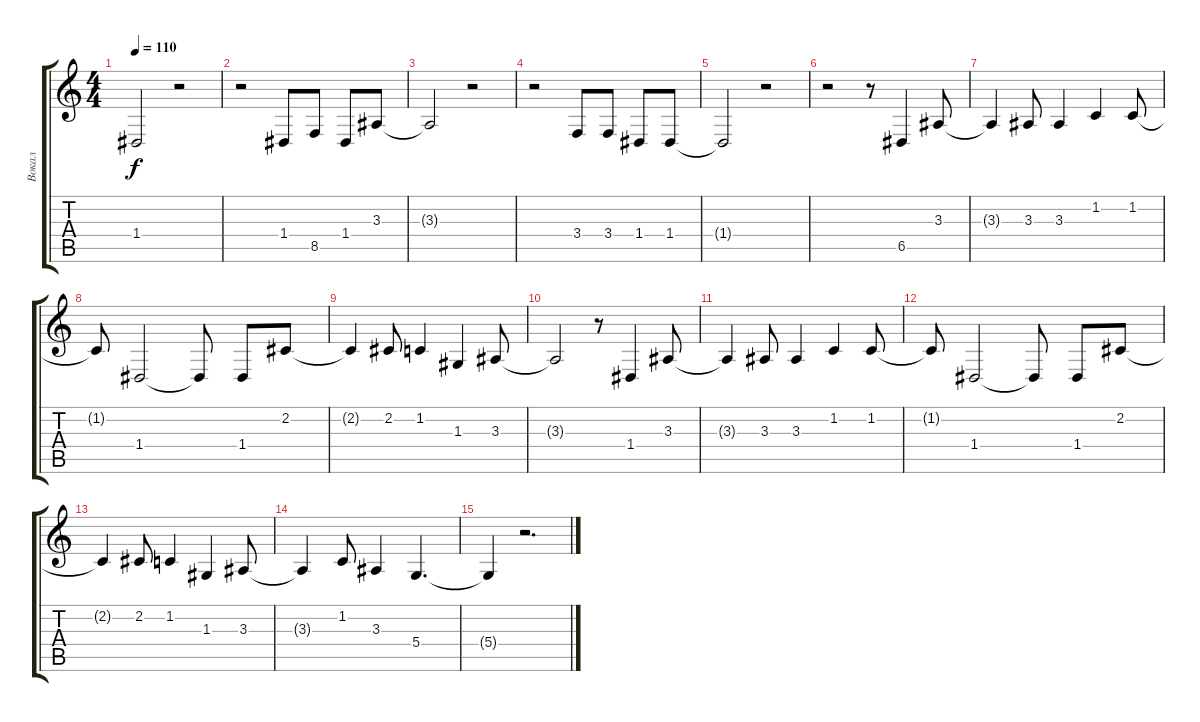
\track ("Вокал" "Вокал") {instrument lead1square}
\staff {score tabs}
\tuning (E4 B3 G3 D3 A2 E2) {hide}
\ts (4 4)
\tempo 110
\clef g2
\ks c
1.4{t}.2{dy f} r.2 |
r.2 1.4.8 8.5.8 1.4.8 3.3.8 |
3.3{t}.2 r.2 |
r.2 3.4.8 3.4.8 1.4.8 1.4.8 |
1.4{t}.2 r.2 |
r.2 r.8 6.5.4 3.3.8 |
3.3{t}.4 3.3.8 3.3.4 1.2.4 1.2.8 |
1.2{t}.8 1.4.2 1.4{t}.8 1.4.8 2.2.8 |
2.2{t}.4 2.2.8 1.2.4 1.3.4 3.3.8 |
3.3{t}.2 r.8 1.4.4 3.3.8 |
3.3{t}.4 3.3.8 3.3.4 1.2.4 1.2.8 |
1.2{t}.8 1.4.2 1.4{t}.8 1.4.8 2.2.8 |
2.2{t}.4 2.2.8 1.2.4 1.3.4 3.3.8 |
3.3{t}.4 1.2.8 3.3.4 5.4.4{d} |
5.4{t}.4 r.2{d}
